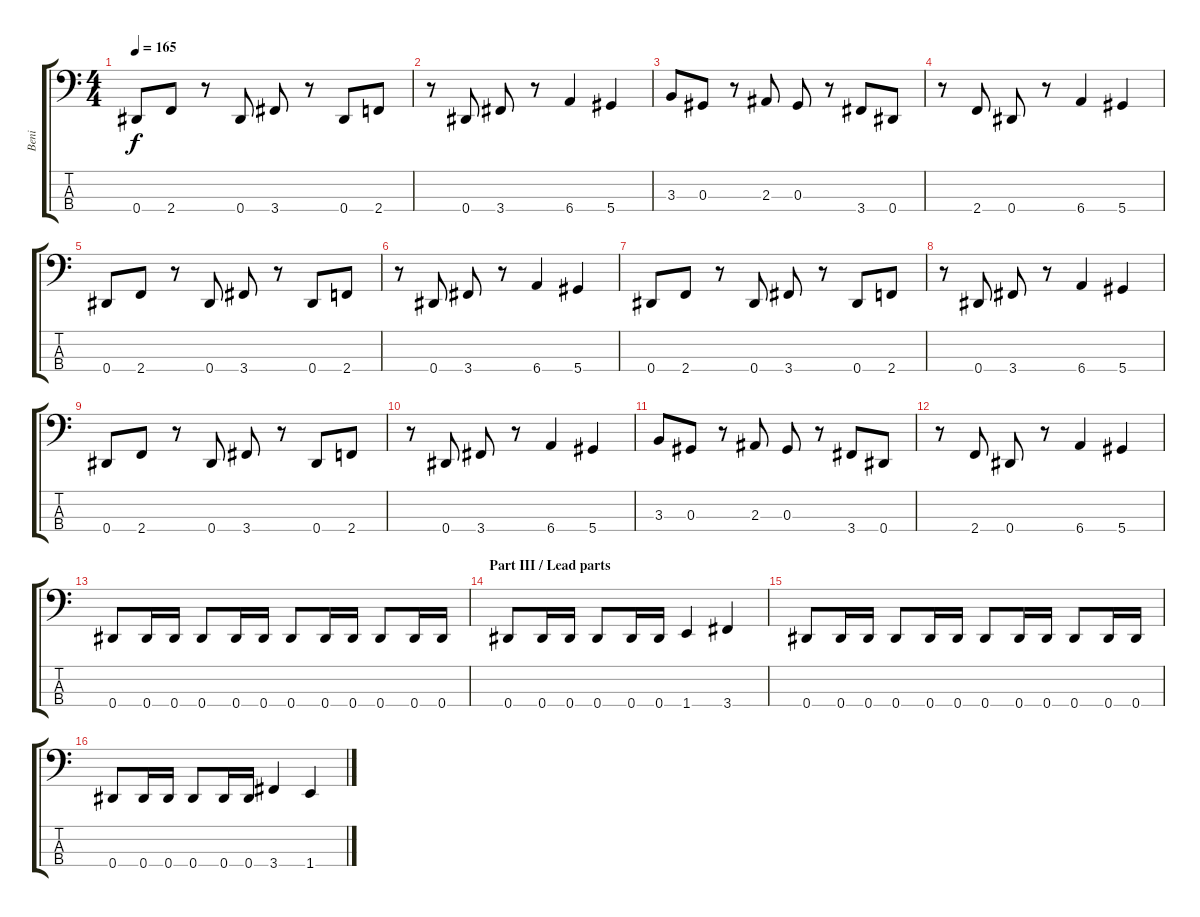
\track ("Beni" "Beni") {instrument electricbassfinger}
\staff {score tabs}
\tuning (Gb2 Db2 Ab1 Eb1) {hide}
\ts (4 4)
\tempo 165
\clef f4
\ks c
0.4.8{dy f} 2.4.8 r.8 0.4.8 3.4.8 r.8 0.4.8 2.4.8 |
r.8 0.4.8 3.4.8 r.8 6.4.4 5.4.4 |
3.3.8 0.3.8 r.8 2.3.8 0.3.8 r.8 3.4.8 0.4.8 |
r.8 2.4.8 0.4.8 r.8 6.4.4 5.4.4 |
0.4.8 2.4.8 r.8 0.4.8 3.4.8 r.8 0.4.8 2.4.8 |
r.8 0.4.8 3.4.8 r.8 6.4.4 5.4.4 |
0.4.8 2.4.8 r.8 0.4.8 3.4.8 r.8 0.4.8 2.4.8 |
r.8 0.4.8 3.4.8 r.8 6.4.4 5.4.4 |
0.4.8 2.4.8 r.8 0.4.8 3.4.8 r.8 0.4.8 2.4.8 |
r.8 0.4.8 3.4.8 r.8 6.4.4 5.4.4 |
3.3.8 0.3.8 r.8 2.3.8 0.3.8 r.8 3.4.8 0.4.8 |
r.8 2.4.8 0.4.8 r.8 6.4.4 5.4.4 |
0.4.8 0.4.16 0.4.16 0.4.8 0.4.16 0.4.16 0.4.8 0.4.16 0.4.16 0.4.8 0.4.16 0.4.16 |
\section ("" "Part III / Lead parts")
0.4.8 0.4.16 0.4.16 0.4.8 0.4.16 0.4.16 1.4.4 3.4.4 |
0.4.8 0.4.16 0.4.16 0.4.8 0.4.16 0.4.16 0.4.8 0.4.16 0.4.16 0.4.8 0.4.16 0.4.16 |
0.4.8 0.4.16 0.4.16 0.4.8 0.4.16 0.4.16 3.4.4 1.4.4
